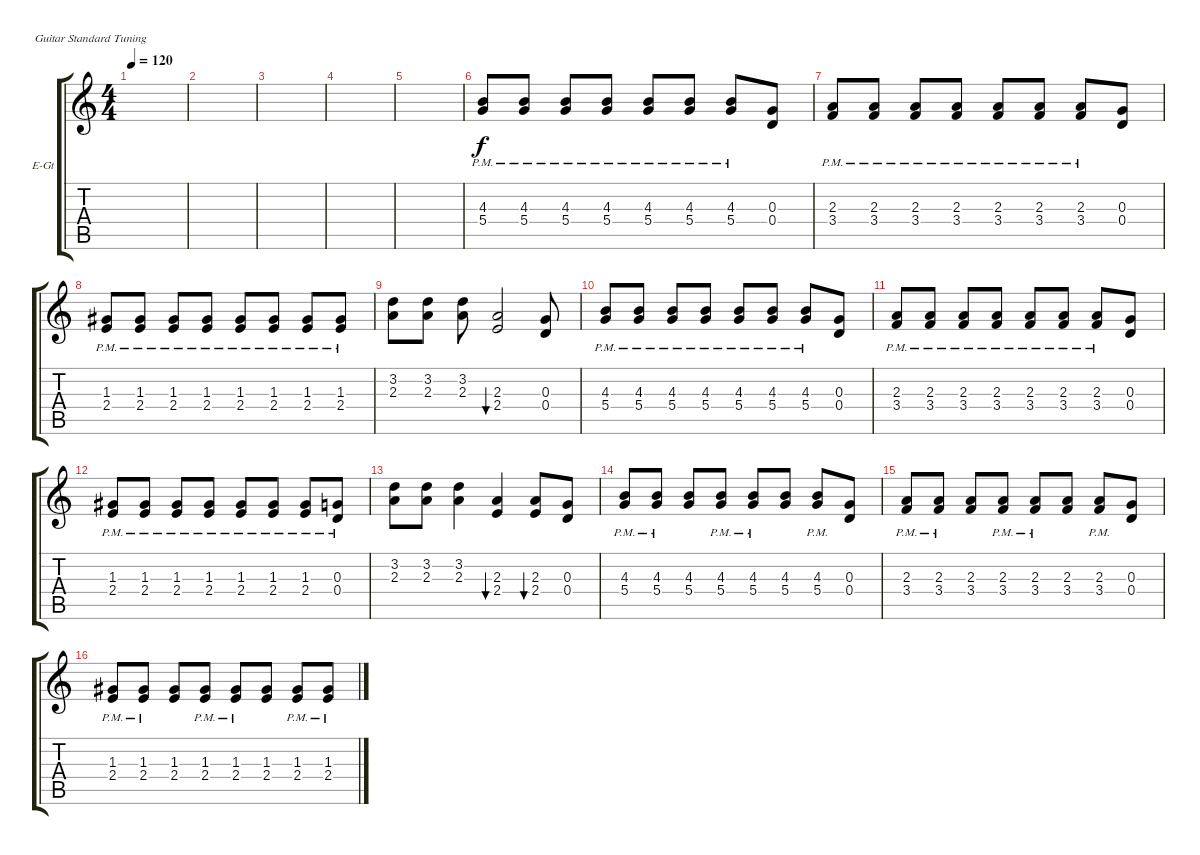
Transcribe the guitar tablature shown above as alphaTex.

\defaultSystemsLayout 4
\bracketExtendMode groupsimilarinstruments
\firstSystemTrackNameOrientation horizontal
\otherSystemsTrackNameOrientation horizontal
\track ("Electric Guitar" "E-Gt") {instrument distortionguitar}
\staff {score tabs}
\tuning (E4 B3 G3 D3 A2 E2)
\ts (4 4)
\tempo 120
\clef g2
\scale
0.487395
\ks c
|
\scale
0.256303 |
|
\scale
0.256303 |
\scale
0.333333 |
\scale
0.333333 (5.4{pm} 4.3{pm}).8 (4.3{pm} 5.4{pm}).8 (5.4{pm} 4.3{pm}).8 (4.3{pm} 5.4{pm}).8 (5.4{pm} 4.3{pm}).8 (4.3{pm} 5.4{pm}).8 (4.3{pm} 5.4{pm}).8 (0.3 0.4).8 |
\scale
0.333333 (3.4{pm} 2.3{pm}).8 (3.4{pm} 2.3{pm}).8 (3.4{pm} 2.3{pm}).8 (3.4{pm} 2.3{pm}).8 (3.4{pm} 2.3{pm}).8 (3.4{pm} 2.3{pm}).8 (3.4{pm} 2.3{pm}).8 (0.4 0.3).8 |
\scale
0.333333 (1.3{pm} 2.4{pm}).8 (2.4{pm} 1.3{pm}).8 (2.4{pm} 1.3{pm}).8 (2.4{pm} 1.3{pm}).8 (2.4{pm} 1.3{pm}).8 (2.4{pm} 1.3{pm}).8 (2.4{pm} 1.3{pm}).8 (2.4{pm} 1.3{pm}).8 |
\scale
0.333333 (2.3 3.2).8 (2.3 3.2).8 (2.3 3.2).8 (2.3 2.4).2{bu 451} (0.4 0.3).8 |
\scale
0.333333 (5.4{pm} 4.3{pm}).8 (4.3{pm} 5.4{pm}).8 (5.4{pm} 4.3{pm}).8 (4.3{pm} 5.4{pm}).8 (5.4{pm} 4.3{pm}).8 (4.3{pm} 5.4{pm}).8 (4.3{pm} 5.4{pm}).8 (0.3 0.4).8 |
(3.4{pm} 2.3{pm}).8 (3.4{pm} 2.3{pm}).8 (3.4{pm} 2.3{pm}).8 (3.4{pm} 2.3{pm}).8 (3.4{pm} 2.3{pm}).8 (3.4{pm} 2.3{pm}).8 (3.4{pm} 2.3{pm}).8 (0.4 0.3).8 |
(1.3{pm} 2.4{pm}).8 (2.4{pm} 1.3{pm}).8 (2.4{pm} 1.3{pm}).8 (2.4{pm} 1.3{pm}).8 (2.4{pm} 1.3{pm}).8 (2.4{pm} 1.3{pm}).8 (2.4{pm} 1.3{pm}).8 (0.4{pm} 0.3).8 |
(2.3 3.2).8 (2.3 3.2).8 (2.3 3.2).4 (2.3 2.4).4{bu 450} (2.3 2.4).8{bu 240} (0.4 0.3).8 |
(5.4{pm} 4.3{pm}).8 (4.3{pm} 5.4{pm}).8 (5.4 4.3).8 (4.3{pm} 5.4{pm}).8 (5.4{pm} 4.3{pm}).8 (4.3 5.4).8 (4.3{pm} 5.4{pm}).8 (0.3 0.4).8 |
(3.4{pm} 2.3{pm}).8 (3.4{pm} 2.3{pm}).8 (3.4 2.3).8 (3.4{pm} 2.3{pm}).8 (3.4{pm} 2.3{pm}).8 (3.4 2.3).8 (3.4{pm} 2.3{pm}).8 (0.4 0.3).8 |
(1.3{pm} 2.4{pm}).8 (2.4{pm} 1.3{pm}).8 (2.4 1.3).8 (2.4{pm} 1.3{pm}).8 (2.4{pm} 1.3{pm}).8 (2.4 1.3).8 (2.4{pm} 1.3{pm}).8 (2.4{pm} 1.3{pm}).8
